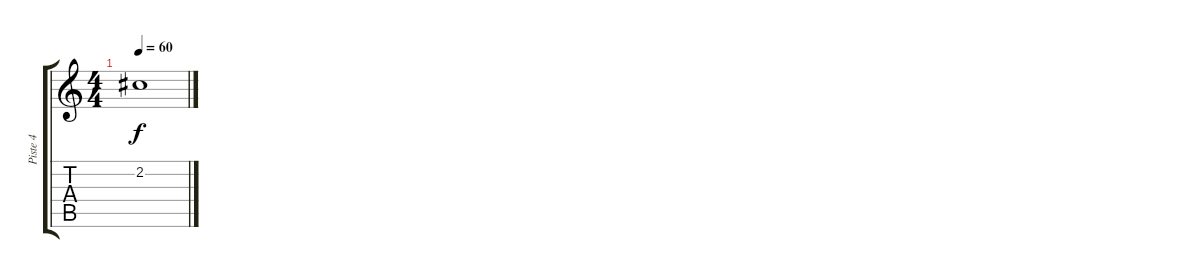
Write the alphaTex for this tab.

\track ("Piste 4" "Piste 4") {instrument distortionguitar}
\staff {score tabs}
\tuning (E4 B3 G3 D3 A2 E2) {hide}
\ts (4 4)
\tempo 60
\clef g2
\ks c
2.2{t}.1{dy f}
